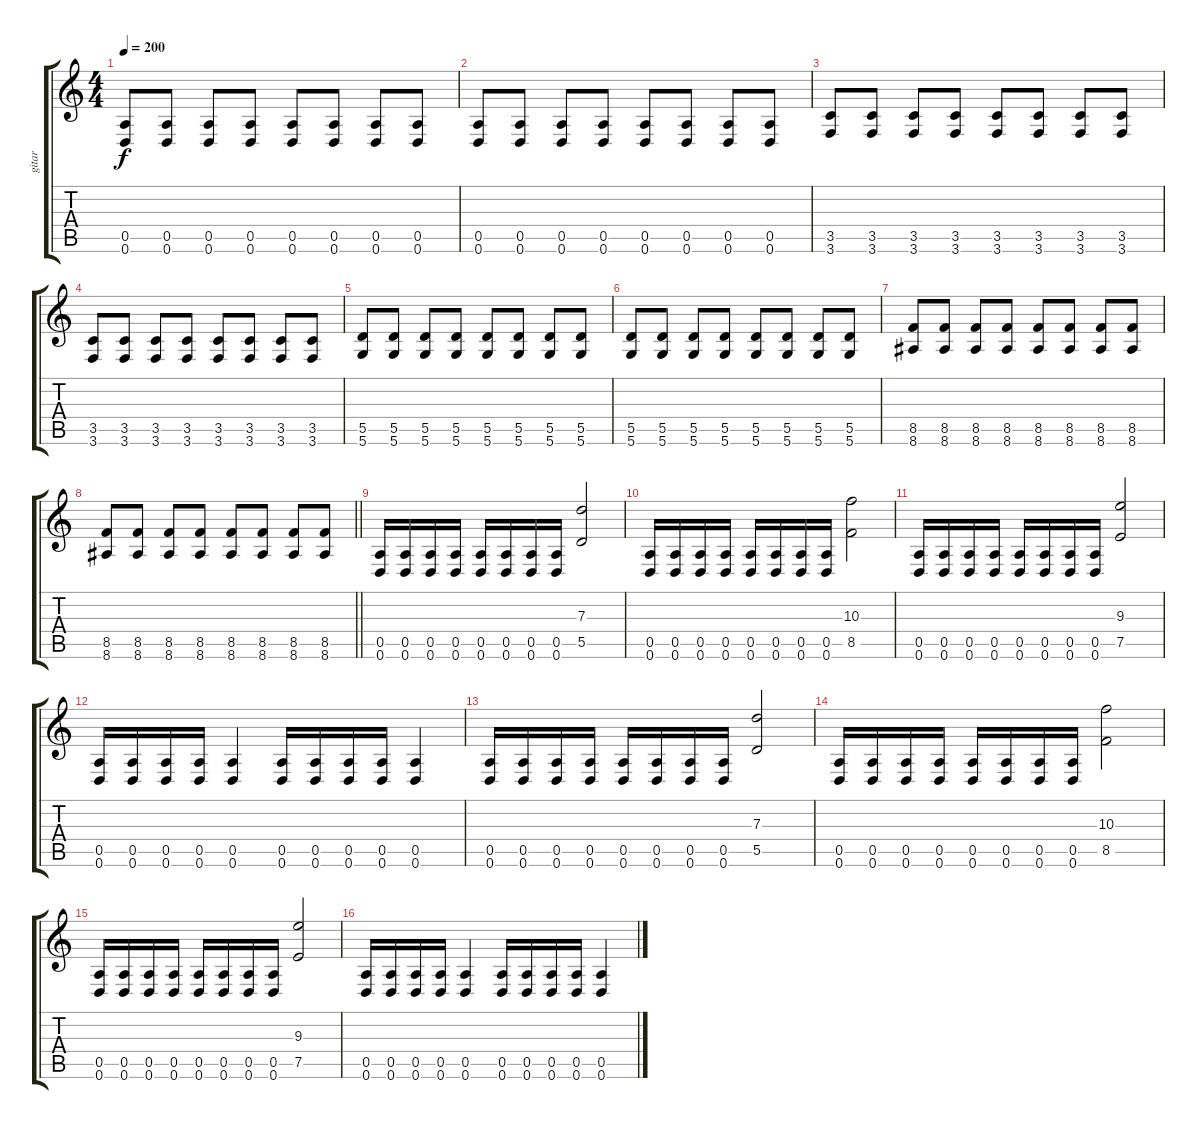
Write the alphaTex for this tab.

\track ("gitar" "gitar") {instrument distortionguitar}
\staff {score tabs}
\tuning (E4 B3 G3 D3 A2 D2) {hide}
\ts (4 4)
\tempo 200
\clef g2
\ks c
(0.5 0.6).8{dy f} (0.5 0.6).8 (0.5 0.6).8 (0.5 0.6).8 (0.5 0.6).8 (0.5 0.6).8 (0.5 0.6).8 (0.5 0.6).8 |
(0.5 0.6).8 (0.5 0.6).8 (0.5 0.6).8 (0.5 0.6).8 (0.5 0.6).8 (0.5 0.6).8 (0.5 0.6).8 (0.5 0.6).8 |
(3.5 3.6).8 (3.5 3.6).8 (3.5 3.6).8 (3.5 3.6).8 (3.5 3.6).8 (3.5 3.6).8 (3.5 3.6).8 (3.5 3.6).8 |
(3.5 3.6).8 (3.5 3.6).8 (3.5 3.6).8 (3.5 3.6).8 (3.5 3.6).8 (3.5 3.6).8 (3.5 3.6).8 (3.5 3.6).8 |
(5.5 5.6).8 (5.5 5.6).8 (5.5 5.6).8 (5.5 5.6).8 (5.5 5.6).8 (5.5 5.6).8 (5.5 5.6).8 (5.5 5.6).8 |
(5.5 5.6).8 (5.5 5.6).8 (5.5 5.6).8 (5.5 5.6).8 (5.5 5.6).8 (5.5 5.6).8 (5.5 5.6).8 (5.5 5.6).8 |
(8.5 8.6).8 (8.5 8.6).8 (8.5 8.6).8 (8.5 8.6).8 (8.5 8.6).8 (8.5 8.6).8 (8.5 8.6).8 (8.5 8.6).8 |
\barLineRight lightlight
(8.5 8.6).8 (8.5 8.6).8 (8.5 8.6).8 (8.5 8.6).8 (8.5 8.6).8 (8.5 8.6).8 (8.5 8.6).8 (8.5 8.6).8 |
\section ("" "")
(0.5 0.6).16 (0.5 0.6).16 (0.5 0.6).16 (0.5 0.6).16 (0.5 0.6).16 (0.5 0.6).16 (0.5 0.6).16 (0.5 0.6).16 (7.3 5.5).2 |
(0.5 0.6).16 (0.5 0.6).16 (0.5 0.6).16 (0.5 0.6).16 (0.5 0.6).16 (0.5 0.6).16 (0.5 0.6).16 (0.5 0.6).16 (10.3 8.5).2 |
(0.5 0.6).16 (0.5 0.6).16 (0.5 0.6).16 (0.5 0.6).16 (0.5 0.6).16 (0.5 0.6).16 (0.5 0.6).16 (0.5 0.6).16 (9.3 7.5).2 |
(0.5 0.6).16 (0.5 0.6).16 (0.5 0.6).16 (0.5 0.6).16 (0.5 0.6).4 (0.5 0.6).16 (0.5 0.6).16 (0.5 0.6).16 (0.5 0.6).16 (0.5 0.6).4 |
(0.5 0.6).16 (0.5 0.6).16 (0.5 0.6).16 (0.5 0.6).16 (0.5 0.6).16 (0.5 0.6).16 (0.5 0.6).16 (0.5 0.6).16 (7.3 5.5).2 |
(0.5 0.6).16 (0.5 0.6).16 (0.5 0.6).16 (0.5 0.6).16 (0.5 0.6).16 (0.5 0.6).16 (0.5 0.6).16 (0.5 0.6).16 (10.3 8.5).2 |
(0.5 0.6).16 (0.5 0.6).16 (0.5 0.6).16 (0.5 0.6).16 (0.5 0.6).16 (0.5 0.6).16 (0.5 0.6).16 (0.5 0.6).16 (9.3 7.5).2 |
(0.5 0.6).16 (0.5 0.6).16 (0.5 0.6).16 (0.5 0.6).16 (0.5 0.6).4 (0.5 0.6).16 (0.5 0.6).16 (0.5 0.6).16 (0.5 0.6).16 (0.5 0.6).4
